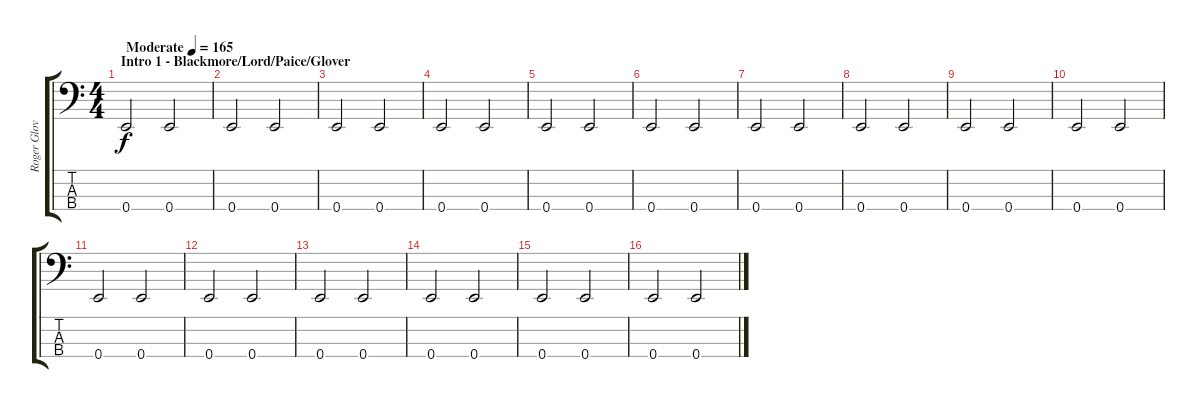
\track ("Roger Glover - Bass" "Roger Glov") {instrument electricbasspick}
\staff {score tabs}
\tuning (G2 D2 A1 E1) {hide}
\ts (4 4)
\section ("" "Intro 1 - Blackmore/Lord/Paice/Glover")
\tempo (165 "Moderate")
\clef f4
\ks c
0.4.2{dy f instrument electricbasspick} 0.4.2 |
0.4.2 0.4.2 |
0.4.2 0.4.2 |
0.4.2 0.4.2 |
0.4.2 0.4.2 |
0.4.2 0.4.2 |
0.4.2 0.4.2 |
0.4.2 0.4.2 |
0.4.2 0.4.2 |
0.4.2 0.4.2 |
0.4.2 0.4.2 |
0.4.2 0.4.2 |
0.4.2 0.4.2 |
0.4.2 0.4.2 |
0.4.2 0.4.2 |
0.4.2 0.4.2
